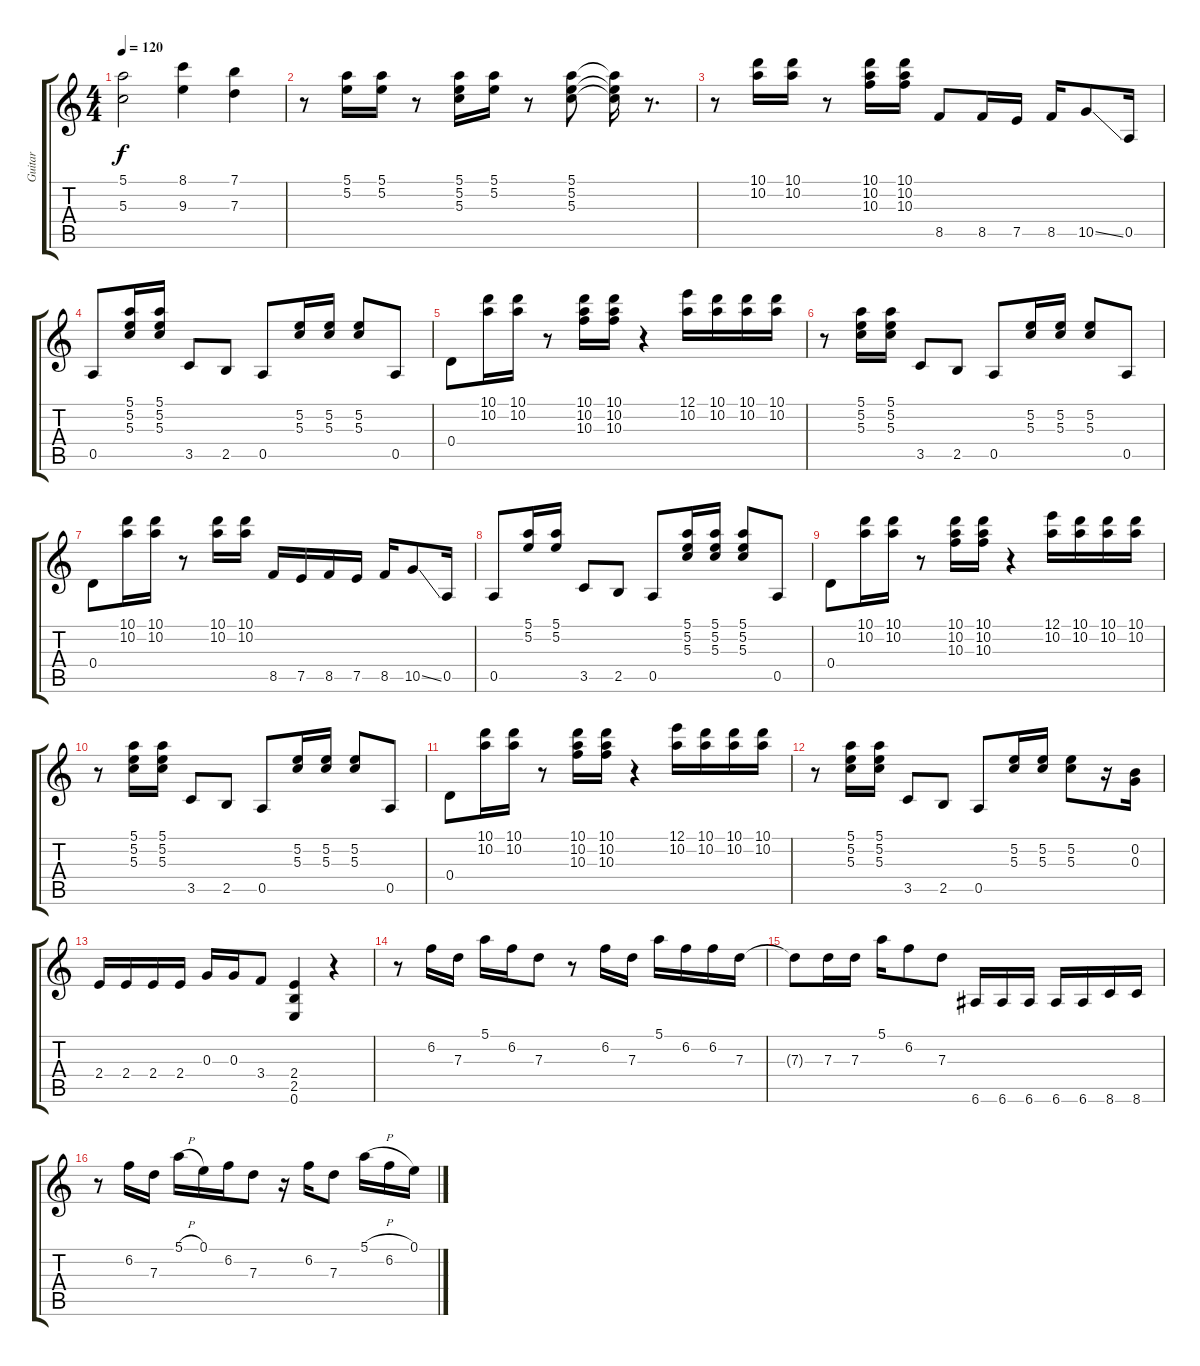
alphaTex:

\track ("Guitar" "Guitar") {instrument distortionguitar}
\staff {score tabs}
\tuning (E4 B3 G3 D3 A2 E2) {hide}
\ts (4 4)
\tempo 120
\clef g2
\ks c
(5.1 5.3).2{dy f} (8.1 9.3).4 (7.1 7.3).4 |
r.8 (5.1 5.2).16 (5.1 5.2).16 r.8 (5.1 5.2 5.3).16 (5.1 5.2).16 r.8 (5.1 5.2 5.3).8 (5.1{t} 5.2{t} 5.3{t}).16 r.8{d} |
r.8 (10.1 10.2).16 (10.1 10.2).16 r.8 (10.1 10.2 10.3).16 (10.1 10.2 10.3).16 8.5.8 8.5.16 7.5.16 8.5.16 10.5{ss}.8 0.5.16 |
0.5.8 (5.1 5.2 5.3).16 (5.1 5.2 5.3).16 3.5.8 2.5.8 0.5.8 (5.2 5.3).16 (5.2 5.3).16 (5.2 5.3).8 0.5.8 |
0.4.8 (10.1 10.2).16 (10.1 10.2).16 r.8 (10.1 10.2 10.3).16 (10.1 10.2 10.3).16 r.4 (12.1 10.2).16 (10.1 10.2).16 (10.1 10.2).16 (10.1 10.2).16 |
r.8 (5.1 5.2 5.3).16 (5.1 5.2 5.3).16 3.5.8 2.5.8 0.5.8 (5.2 5.3).16 (5.2 5.3).16 (5.2 5.3).8 0.5.8 |
0.4.8 (10.1 10.2).16 (10.1 10.2).16 r.8 (10.1 10.2).16 (10.1 10.2).16 8.5.16 7.5.16 8.5.16 7.5.16 8.5.16 10.5{ss}.8 0.5.16 |
0.5.8 (5.1 5.2).16 (5.1 5.2).16 3.5.8 2.5.8 0.5.8 (5.1 5.2 5.3).16 (5.1 5.2 5.3).16 (5.1 5.2 5.3).8 0.5.8 |
0.4.8 (10.1 10.2).16 (10.1 10.2).16 r.8 (10.1 10.2 10.3).16 (10.1 10.2 10.3).16 r.4 (12.1 10.2).16 (10.1 10.2).16 (10.1 10.2).16 (10.1 10.2).16 |
r.8 (5.1 5.2 5.3).16 (5.1 5.2 5.3).16 3.5.8 2.5.8 0.5.8 (5.2 5.3).16 (5.2 5.3).16 (5.2 5.3).8 0.5.8 |
0.4.8 (10.1 10.2).16 (10.1 10.2).16 r.8 (10.1 10.2 10.3).16 (10.1 10.2 10.3).16 r.4 (12.1 10.2).16 (10.1 10.2).16 (10.1 10.2).16 (10.1 10.2).16 |
r.8 (5.1 5.2 5.3).16 (5.1 5.2 5.3).16 3.5.8 2.5.8 0.5.8 (5.2 5.3).16 (5.2 5.3).16 (5.2 5.3).8 r.16 (0.2 0.3).16 |
2.4.16 2.4.16 2.4.16 2.4.16 0.3.16 0.3.16 3.4.8 (2.4 2.5 0.6).4 r.4 |
r.8 6.2.16 7.3.16 5.1.16 6.2.16 7.3.8 r.8 6.2.16 7.3.16 5.1.16 6.2.16 6.2.16 7.3.16 |
7.3{t}.8 7.3.16 7.3.16 5.1.16 6.2.8 7.3.8 6.6.16 6.6.16 6.6.16 6.6.16 6.6.16 8.6.16 8.6.16 |
r.8 6.2.16 7.3.16 5.1{h}.16 0.1.16 6.2.16 7.3.8 r.16 6.2.16 7.3.8 5.1{h}.16 6.2.16 0.1.16
